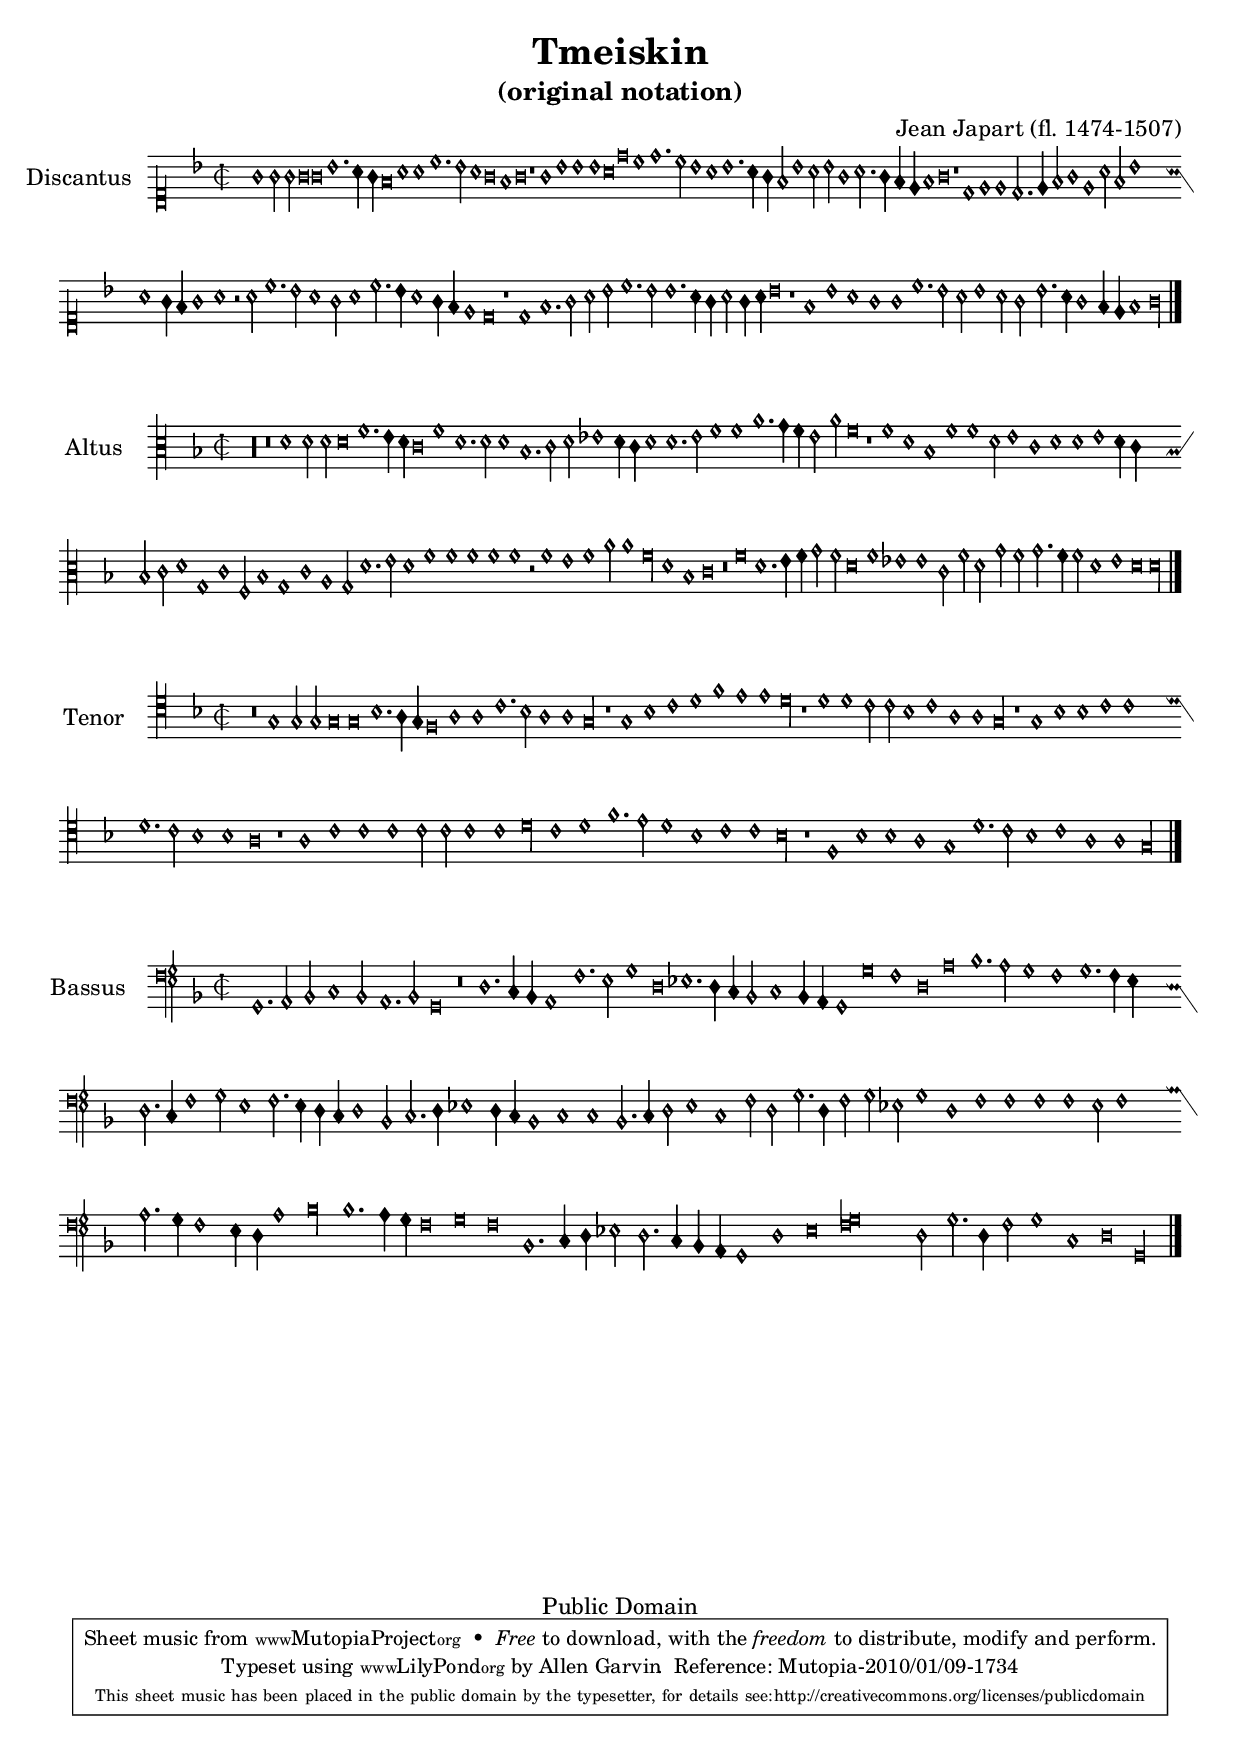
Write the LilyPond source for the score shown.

% This is my first "original notation" typesetting. I've tried to closely
% reproduce the original Odhecaton. No fictas are added, so the generated
% midi may not sound correct.

\version "2.10.33"
\include "english.ly"

\header {
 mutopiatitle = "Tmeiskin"
 title = \mutopiatitle
 subtitle = "(original notation)"
 composer = "Jean Japart (fl. 1474-1507)"
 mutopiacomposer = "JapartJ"
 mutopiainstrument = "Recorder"
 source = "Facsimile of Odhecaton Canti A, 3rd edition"
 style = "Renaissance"
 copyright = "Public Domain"
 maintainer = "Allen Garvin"
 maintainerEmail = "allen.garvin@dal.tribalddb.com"
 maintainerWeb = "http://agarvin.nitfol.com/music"
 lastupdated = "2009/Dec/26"
 filename = "27-tmeiskin.orig.ly"

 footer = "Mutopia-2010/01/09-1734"
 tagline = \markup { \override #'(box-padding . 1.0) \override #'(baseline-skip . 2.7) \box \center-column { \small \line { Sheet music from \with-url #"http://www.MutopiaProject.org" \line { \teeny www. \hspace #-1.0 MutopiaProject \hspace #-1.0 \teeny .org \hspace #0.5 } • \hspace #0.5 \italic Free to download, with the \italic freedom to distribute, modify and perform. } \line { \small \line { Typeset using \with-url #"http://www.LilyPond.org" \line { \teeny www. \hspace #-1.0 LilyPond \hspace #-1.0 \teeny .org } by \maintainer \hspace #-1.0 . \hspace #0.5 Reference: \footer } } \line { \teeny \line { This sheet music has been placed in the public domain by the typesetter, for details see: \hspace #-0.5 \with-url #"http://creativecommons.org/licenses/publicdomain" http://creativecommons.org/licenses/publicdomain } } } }
}

global = {
  \key g \dorian
  \time 2/2

  \override Staff.TimeSignature #'style = #'mensural
  \override Voice.NoteHead #'style = #'petrucci
  \override Voice.Rest #'style = #'neomensural

  \set Staff.printKeyCancellation = ##f
  \cadenzaOn % turn off bar lines
  #(set-accidental-style 'forget)
}

discantusNotes = \relative c'' {
    \set Staff.instrumentName = "Discantus  "
    % incipit
    \clef "petrucci-c1"
    g1 g2 g  g\breve  g\breve bf1. a4 g f\breve
    a1 a c1. bf2 a1 g\breve 
    f1 g\breve r1 g bf bf bf a\breve
    d\breve c1 d1. c2 bf1 a bf1. a4 g f2 bf1 a2 
    bf g1 a2.  g4 f e f1 g\breve 
    r1 d e e d2. e4 f2 g1 e1 a2 f bf1  \bar "" \break
    a1 g4 f g1 a r2 a  c1. bf2 
    a1 g2 a1 c2. bf4 a1 g4 f e1 d\breve 
    r1 d f1. g2 a bf c1.
    bf2 bf1.  a4 g a2 g4 a bf\breve 
    r1 f bf a g g c1. bf2 a bf1 a2 
    g bf2. a4 g1 f4 e f1 
    g\longa 
    \bar "|."
}

altusNotes = \relative c' {
    \set Staff.instrumentName = "Altus  "
    \clef "petrucci-c3"
    r\longa r\breve
    d1 d2 d2 
    d\breve f1. e4 d
    c\breve 
    f1 d1. d2 d1 
    bf1. c2 d ef1
    d4 c d1 d1. e2 f1 f1
    a1. g4 f e2 a f\breve
    r1 f d bf f' f
    d2 e1 c1 d1 d1 e d4 c \bar "" \break
    bf2 c d1 g, c f,2 bf1 g c a g2 d'1. e2 
    d1 f f 
    f f f r2 f1 e f a2 a1 f\longa 
    d1 bf c\breve r f\breve d1. e4 f g2 f d\breve
    f1 
    #(set-accidental-style 'default)
    ef ef 
    #(set-accidental-style 'forget)
    c2 f d g f g2. f4 f2 d1 e
    d\breve d\longa
    \bar "|."
}

tenorNotes = \relative c' {
     \set Staff.instrumentName = "Tenor  "
     % incipit
     \clef "petrucci-c4"
    r\breve g1 g2 g2 g\breve g\breve bf1. a4 g 
    f\breve a1 a c1. bf2 a1 a1 g\longa 
    r1 g bf c d f e e d\longa
    r1 d d c2 c bf1 c a a g\longa
    r1 g bf bf c c \bar "" \break
    d1. c2 bf1 bf1 a\breve 
    r1 a c c c c2 c2 c1 c d\longa
    c1 d f1. e2 d1 bf c c bf\longa
    r1 f bf bf a g d'1. c2 
    bf1 c a a g\longa
    \bar "|."
}

bassusNotes = \relative c {
    \set Staff.instrumentName = "Bassus   "
    \clef "petrucci-f"
    g1. a2 bf c1 bf2 a1. bf2 g\breve
    r d'1. c4 bf a1 f'1. e2 g1 d\breve
    ef1. d4 c bf2 c1 bf4 a g1 g'\breve
    f1 d\breve a' bf1. a2 g1 f g1. f4 e \bar ""\break
    d2. c4 f1 g2 e1 f2. e4 d c d1
    bf2 c2. d4 ef1 d4 c bf1  c c bf2. c4 
    d2 e1 c f2 d g2. d4 f2 g ef g1 d f f f f e2 f1 \bar ""\break
    a2. g4 f1 e4 d a'1 bf\longa 
    bf1. a4 g f\breve g f 
    bf,1. c4 d ef2 d2. c4 bf a g1 d'
    e\breve \[ f1 g1 \] d2 g2. d4 f2 g1 c,
    d\breve g,\longa \bar "|."
    
}
\score {
  \context Staff = "one" <<
    \new Voice =
      "discantusNotes" << \global \discantusNotes >>
   >>
}
\score {
  \context Staff = "one" <<
    \new Voice =
      "altusNotes" << \global \altusNotes >>
   >>
}
\score {
  \context Staff = "one" <<
    \new Voice =
      "tenorNotes" << \global \tenorNotes >>
   >>
}
\score {
  \context Staff = "one" <<
    \new Voice =
      "bassusNotes" << \global \bassusNotes >>
   >>
}

\layout {
  \context {
    \Staff
    \consists Custos_engraver
    \override Custos #'style = #'mensural
  }
  \context { 
    \Voice
    \remove Ligature_bracket_engraver
    \consists Mensural_ligature_engraver
  }
}

